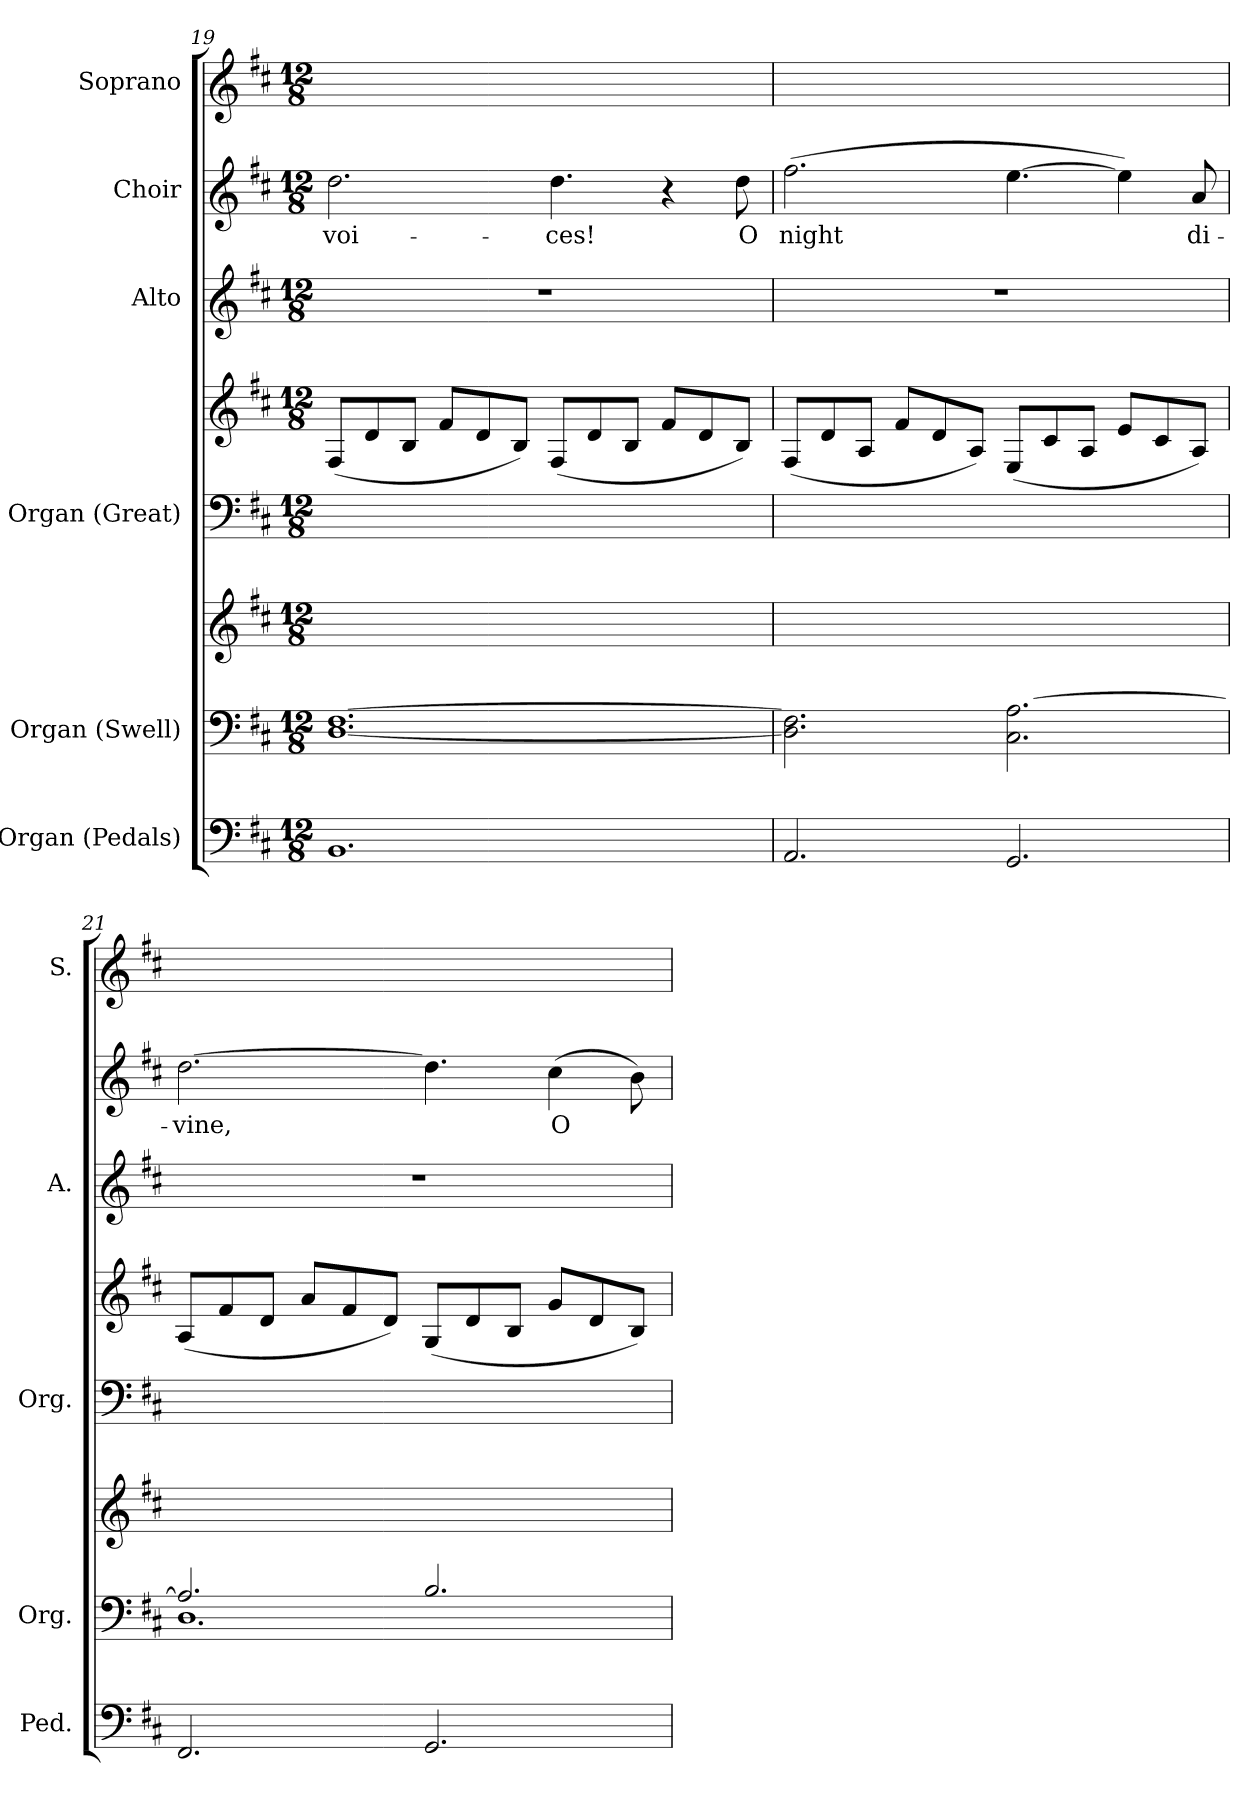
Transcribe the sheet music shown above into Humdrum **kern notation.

**kern	**kern	**kern	**kern	**kern	**kern	**kern	**text	**kern	**text
*part6	*part5	*part5	*part4	*part4	*part3	*part2	*part2	*part1	*part1
*staff8	*staff7	*staff6	*staff5	*staff4	*staff3	*staff2	*staff2	*staff1	*staff1
*I"Organ  (Pedals)	*I"Organ (Swell)	*	*I"Organ (Great)	*	*I"Alto	*I"Choir	*	*I"Soprano	*
*I'Ped.	*I'Org.	*	*I'Org.	*	*I'A.	*	*	*I'S.	*
*clefF4	*clefF4	*clefG2	*clefF4	*clefG2	*clefG2	*clefG2	*	*clefG2	*
*k[f#c#]	*k[f#c#]	*k[f#c#]	*k[f#c#]	*k[f#c#]	*k[f#c#]	*k[f#c#]	*	*k[f#c#]	*
*D:	*D:	*D:	*D:	*D:	*D:	*D:	*	*D:	*
*M12/8	*M12/8	*M12/8	*M12/8	*M12/8	*M12/8	*M12/8	*	*M12/8	*
=19	=19	=19	=19	=19	=19	=19	=19	=19	=19
!	!	!LO:N:vis=1	!LO:N:vis=1	!	!LO:N:vis=1	!	!	!	!
!	!	!	!	!	!	!	!LO:LY:b:color=#000000	!	!
!	!	!	!	!	!	!	!	!	!LO:LY:b:color=#000000
1.BBi	[<1.Di [>1.F#i	1.ryy	1.ryy	(8F#i/L	1.r	2.ddi\	voi-	2.ddi\yy	voi-
.	.	.	.	8di/	.	.	.	.	.
.	.	.	.	8Bi/J	.	.	.	.	.
.	.	.	.	8f#i/L	.	.	.	.	.
.	.	.	.	8di/	.	.	.	.	.
.	.	.	.	8Bi/J)	.	.	.	.	.
!	!	!	!	!	!	!	!LO:LY:b:color=#000000	!	!
!	!	!	!	!	!	!	!	!	!LO:LY:b:color=#000000
.	.	.	.	(8F#i/L	.	4.ddi\	-ces!	4.ddi\yy	-ces!
.	.	.	.	8di/	.	.	.	.	.
.	.	.	.	8Bi/J	.	.	.	.	.
.	.	.	.	8f#i/L	.	4r	.	4ryy	.
.	.	.	.	8di/	.	.	.	.	.
!	!	!	!	!	!	!	!LO:LY:b:color=#000000	!	!
!	!	!	!	!	!	!	!	!	!LO:LY:b:color=#000000
.	.	.	.	8Bi/J)	.	8ddi\	O	8ddi\yy	O
=20	=20	=20	=20	=20	=20	=20	=20	=20	=20
!	!	!LO:N:vis=1	!LO:N:vis=1	!	!LO:N:vis=1	!	!	!	!
!	!	!	!	!	!	!	!LO:LY:b:color=#000000	!	!
!	!	!	!	!	!	!	!	!	!LO:LY:b:color=#000000
2.AAi/	2.Di\] 2.F#i]	1.ryy	1.ryy	(8F#i/L	1.r	(2.ff#i\	night	(2.ff#i\yy	night
.	.	.	.	8di/	.	.	.	.	.
.	.	.	.	8Ai/J	.	.	.	.	.
.	.	.	.	8f#i/L	.	.	.	.	.
.	.	.	.	8di/	.	.	.	.	.
.	.	.	.	8Ai/J)	.	.	.	.	.
2.GGi/	2.C#i\ [>2.Ai	.	.	(8Ei/L	.	[>4.eei\	.	[>4.eei\yy	.
.	.	.	.	8c#i/	.	.	.	.	.
.	.	.	.	8Ai/J	.	.	.	.	.
.	.	.	.	8ei/L	.	4eei\])	.	4eei\yy])	.
.	.	.	.	8c#i/	.	.	.	.	.
!	!	!	!	!	!	!	!LO:LY:b:color=#000000	!	!
!	!	!	!	!	!	!	!	!	!LO:LY:b:color=#000000
.	.	.	.	8Ai/J)	.	8ai/	di-	8ai/yy	di-
!!LO:LB:g=z
=21	=21	=21	=21	=21	=21	=21	=21	=21	=21
*	*^	*	*	*	*	*	*	*	*
!	!	!	!LO:N:vis=1	!LO:N:vis=1	!	!LO:N:vis=1	!	!	!	!
!	!	!	!	!	!	!	!	!LO:LY:b:color=#000000	!	!
!	!	!	!	!	!	!	!	!	!	!LO:LY:b:color=#000000
2.FF#i/	2.Ai/]	1.Di	1.ryy	1.ryy	(8Ai/L	1.r	[>2.ddi\	-vine,	[>2.ddi\yy	-vine,
.	.	.	.	.	8f#i/	.	.	.	.	.
.	.	.	.	.	8di/J	.	.	.	.	.
.	.	.	.	.	8ai/L	.	.	.	.	.
.	.	.	.	.	8f#i/	.	.	.	.	.
.	.	.	.	.	8di/J)	.	.	.	.	.
2.GGi/	2.Bi/	.	.	.	(8Gi/L	.	4.ddi\]	.	4.ddi\yy]	.
.	.	.	.	.	8di/	.	.	.	.	.
.	.	.	.	.	8Bi/J	.	.	.	.	.
!	!	!	!	!	!	!	!	!LO:LY:b:color=#000000	!	!
!	!	!	!	!	!	!	!	!	!	!LO:LY:b:color=#000000
.	.	.	.	.	8gi/L	.	(4cc#i\	O	(4cc#i\yy	O
.	.	.	.	.	8di/	.	.	.	.	.
.	.	.	.	.	8Bi/J)	.	8bi\)	.	8bi\yy)	.
*	*v	*v	*	*	*	*	*	*	*	*
=	=	=	=	=	=	=	=	=	=
*-	*-	*-	*-	*-	*-	*-	*-	*-	*-
